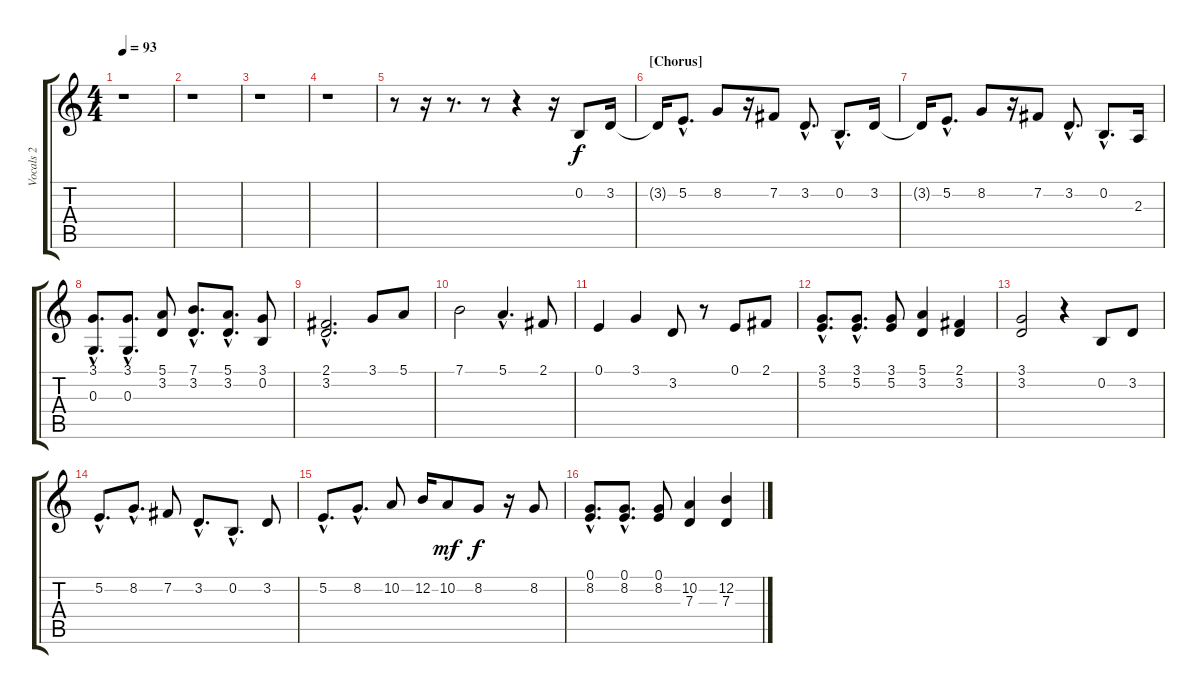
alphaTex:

\track ("Vocals 2" "Vocals 2") {instrument choiraahs}
\staff {score tabs}
\tuning (E4 B3 G3 D3 A2 E2) {hide}
\ts (4 4)
\tempo 93
\clef g2
\ks c
r.1{dy f} |
r.1 |
r.1 |
r.1 |
r.8 r.16 r.8{d} r.8 r.4 r.16 0.2.8{instrument frenchhorn} 3.2.16 |
\section ("" "[Chorus]")
3.2{t}.16 5.2{hac}.8{d} 8.2.8 r.16 7.2.8 3.2{hac}.8{d} 0.2{hac}.8{d} 3.2.16 |
3.2{t}.16 5.2{hac}.8{d} 8.2.8 r.16 7.2.8 3.2{hac}.8{d} 0.2{hac}.8{d} 2.3.16 |
(3.1{hac} 0.3{hac}).8{d instrument choiraahs} (3.1{hac} 0.3{hac}).8{d} (5.1 3.2).8 (7.1{hac} 3.2{hac}).8{d} (5.1{hac} 3.2{hac}).8{d} (3.1 0.2).8 |
(2.1{hac} 3.2{hac}).2{d} 3.1.8 5.1.8 |
7.1.2 5.1{hac}.4{d} 2.1.8 |
0.1.4 3.1.4 3.2.8 r.8 0.1.8 2.1.8 |
(3.1{hac} 5.2{hac}).8{d} (3.1{hac} 5.2{hac}).8{d} (3.1 5.2).8 (5.1 3.2).4 (2.1 3.2).4 |
(3.1 3.2).2 r.4 0.2.8 3.2.8 |
5.2{hac}.8{d} 8.2{hac}.8{d} 7.2.8 3.2{hac}.8{d} 0.2{hac}.8{d} 3.2.8 |
5.2{hac}.8{d} 8.2{hac}.8{d} 10.2.8 12.2.16 10.2.8{dy mf} 8.2.8{dy f} r.16 8.2.8 |
(0.1{hac} 8.2{hac}).8{d} (0.1{hac} 8.2{hac}).8{d} (0.1 8.2).8 (10.2 7.3).4 (12.2 7.3).4
